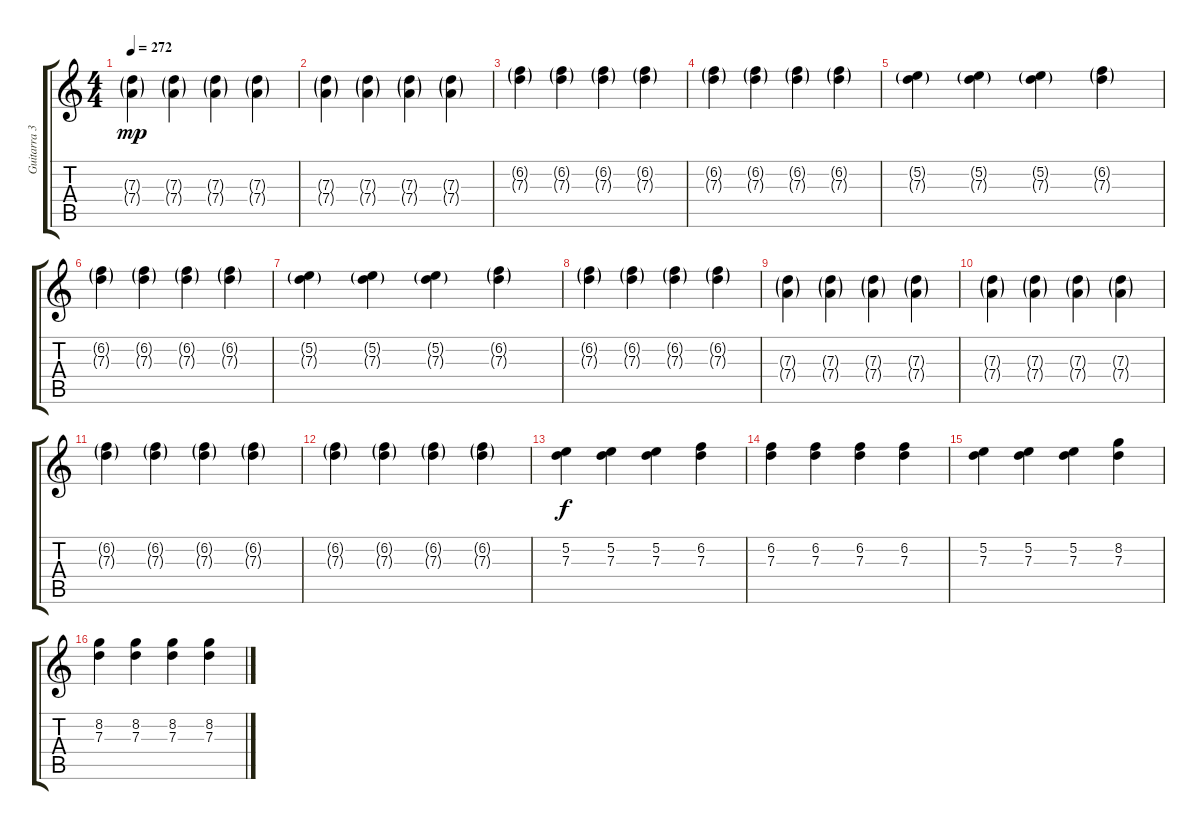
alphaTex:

\track ("Guitarra 3 (Enfeites)" "Guitarra 3") {instrument acousticguitarnylon}
\staff {score tabs}
\tuning (E4 B3 G3 D3 A2 E2) {hide}
\ts (4 4)
\tempo 272
\clef g2
\ks c
(7.3{g} 7.4{g}).4{dy mp instrument electricguitarmuted} (7.3{g} 7.4{g}).4 (7.3{g} 7.4{g}).4 (7.3{g} 7.4{g}).4 |
(7.3{g} 7.4{g}).4 (7.3{g} 7.4{g}).4 (7.3{g} 7.4{g}).4 (7.3{g} 7.4{g}).4 |
(6.2{g} 7.3{g}).4 (6.2{g} 7.3{g}).4 (6.2{g} 7.3{g}).4 (6.2{g} 7.3{g}).4 |
(6.2{g} 7.3{g}).4 (6.2{g} 7.3{g}).4 (6.2{g} 7.3{g}).4 (6.2{g} 7.3{g}).4 |
(5.2{g} 7.3{g}).4 (5.2{g} 7.3{g}).4 (5.2{g} 7.3{g}).4 (6.2{g} 7.3{g}).4 |
(6.2{g} 7.3{g}).4 (6.2{g} 7.3{g}).4 (6.2{g} 7.3{g}).4 (6.2{g} 7.3{g}).4 |
(5.2{g} 7.3{g}).4 (5.2{g} 7.3{g}).4 (5.2{g} 7.3{g}).4 (6.2{g} 7.3{g}).4 |
(6.2{g} 7.3{g}).4 (6.2{g} 7.3{g}).4 (6.2{g} 7.3{g}).4 (6.2{g} 7.3{g}).4 |
(7.3{g} 7.4{g}).4{instrument electricguitarmuted} (7.3{g} 7.4{g}).4 (7.3{g} 7.4{g}).4 (7.3{g} 7.4{g}).4 |
(7.3{g} 7.4{g}).4 (7.3{g} 7.4{g}).4 (7.3{g} 7.4{g}).4 (7.3{g} 7.4{g}).4 |
(6.2{g} 7.3{g}).4 (6.2{g} 7.3{g}).4 (6.2{g} 7.3{g}).4 (6.2{g} 7.3{g}).4 |
(6.2{g} 7.3{g}).4 (6.2{g} 7.3{g}).4 (6.2{g} 7.3{g}).4 (6.2{g} 7.3{g}).4 |
(5.2 7.3).4{dy f} (5.2 7.3).4 (5.2 7.3).4 (6.2 7.3).4 |
(6.2 7.3).4 (6.2 7.3).4 (6.2 7.3).4 (6.2 7.3).4 |
(5.2 7.3).4 (5.2 7.3).4 (5.2 7.3).4 (8.2 7.3).4 |
(8.2 7.3).4 (8.2 7.3).4 (8.2 7.3).4 (8.2 7.3).4
